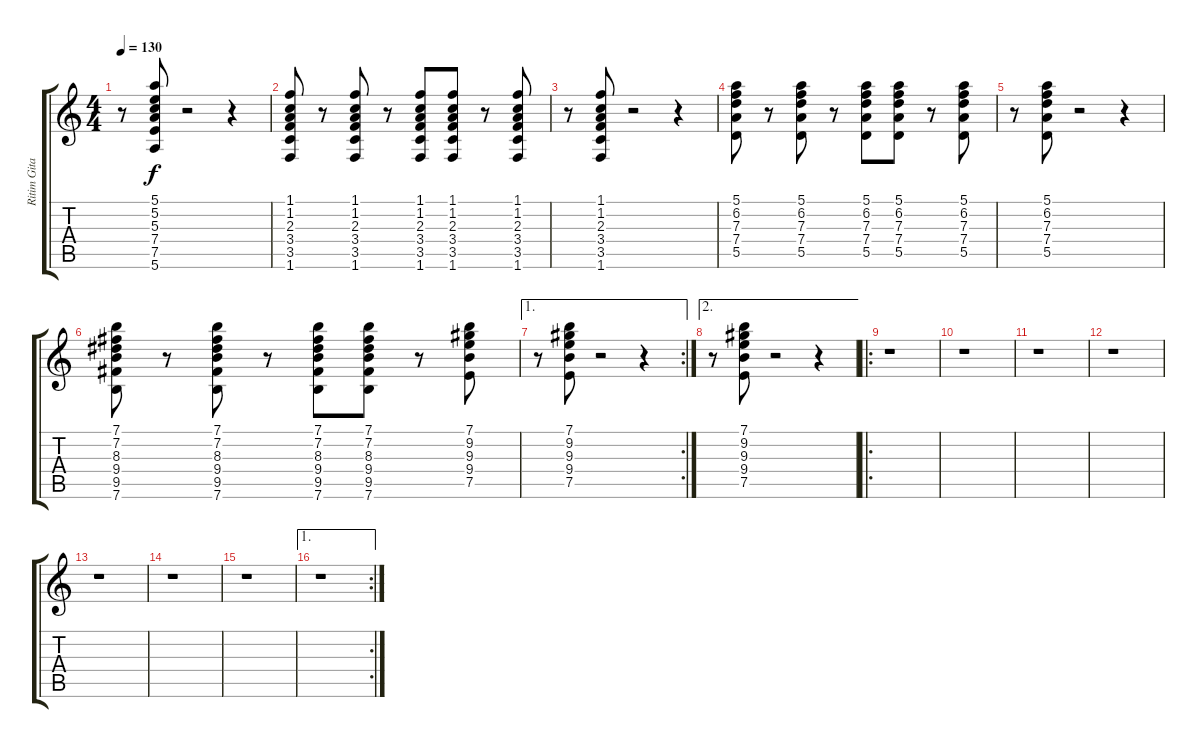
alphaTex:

\track ("Ritim Gitar" "Ritim Gita") {instrument electricguitarclean}
\staff {score tabs}
\tuning (E4 B3 G3 D3 A2 E2) {hide}
\ts (4 4)
\tempo 130
\clef g2
\ks c
r.8{dy f} (5.1 5.2 5.3 7.4 7.5 5.6).8 r.2 r.4 |
(1.1 1.2 2.3 3.4 3.5 1.6).8 r.8 (1.1 1.2 2.3 3.4 3.5 1.6).8 r.8 (1.1 1.2 2.3 3.4 3.5 1.6).8 (1.1 1.2 2.3 3.4 3.5 1.6).8 r.8 (1.1 1.2 2.3 3.4 3.5 1.6).8 |
r.8 (1.1 1.2 2.3 3.4 3.5 1.6).8 r.2 r.4 |
(5.1 6.2 7.3 7.4 5.5).8 r.8 (5.1 6.2 7.3 7.4 5.5).8 r.8 (5.1 6.2 7.3 7.4 5.5).8 (5.1 6.2 7.3 7.4 5.5).8 r.8 (5.1 6.2 7.3 7.4 5.5).8 |
r.8 (5.1 6.2 7.3 7.4 5.5).8 r.2 r.4 |
(7.1 7.2 8.3 9.4 9.5 7.6).8 r.8 (7.1 7.2 8.3 9.4 9.5 7.6).8 r.8 (7.1 7.2 8.3 9.4 9.5 7.6).8 (7.1 7.2 8.3 9.4 9.5 7.6).8 r.8 (7.1 9.2 9.3 9.4 7.5).8 |
\ae 1
\rc 2
r.8 (7.1 9.2 9.3 9.4 7.5).8 r.2 r.4 |
\ae 2
r.8 (7.1 9.2 9.3 9.4 7.5).8 r.2 r.4 |
\ro
r.1 |
r.1 |
r.1 |
r.1 |
r.1 |
r.1 |
r.1 |
\ae 1
\rc 2
r.1
